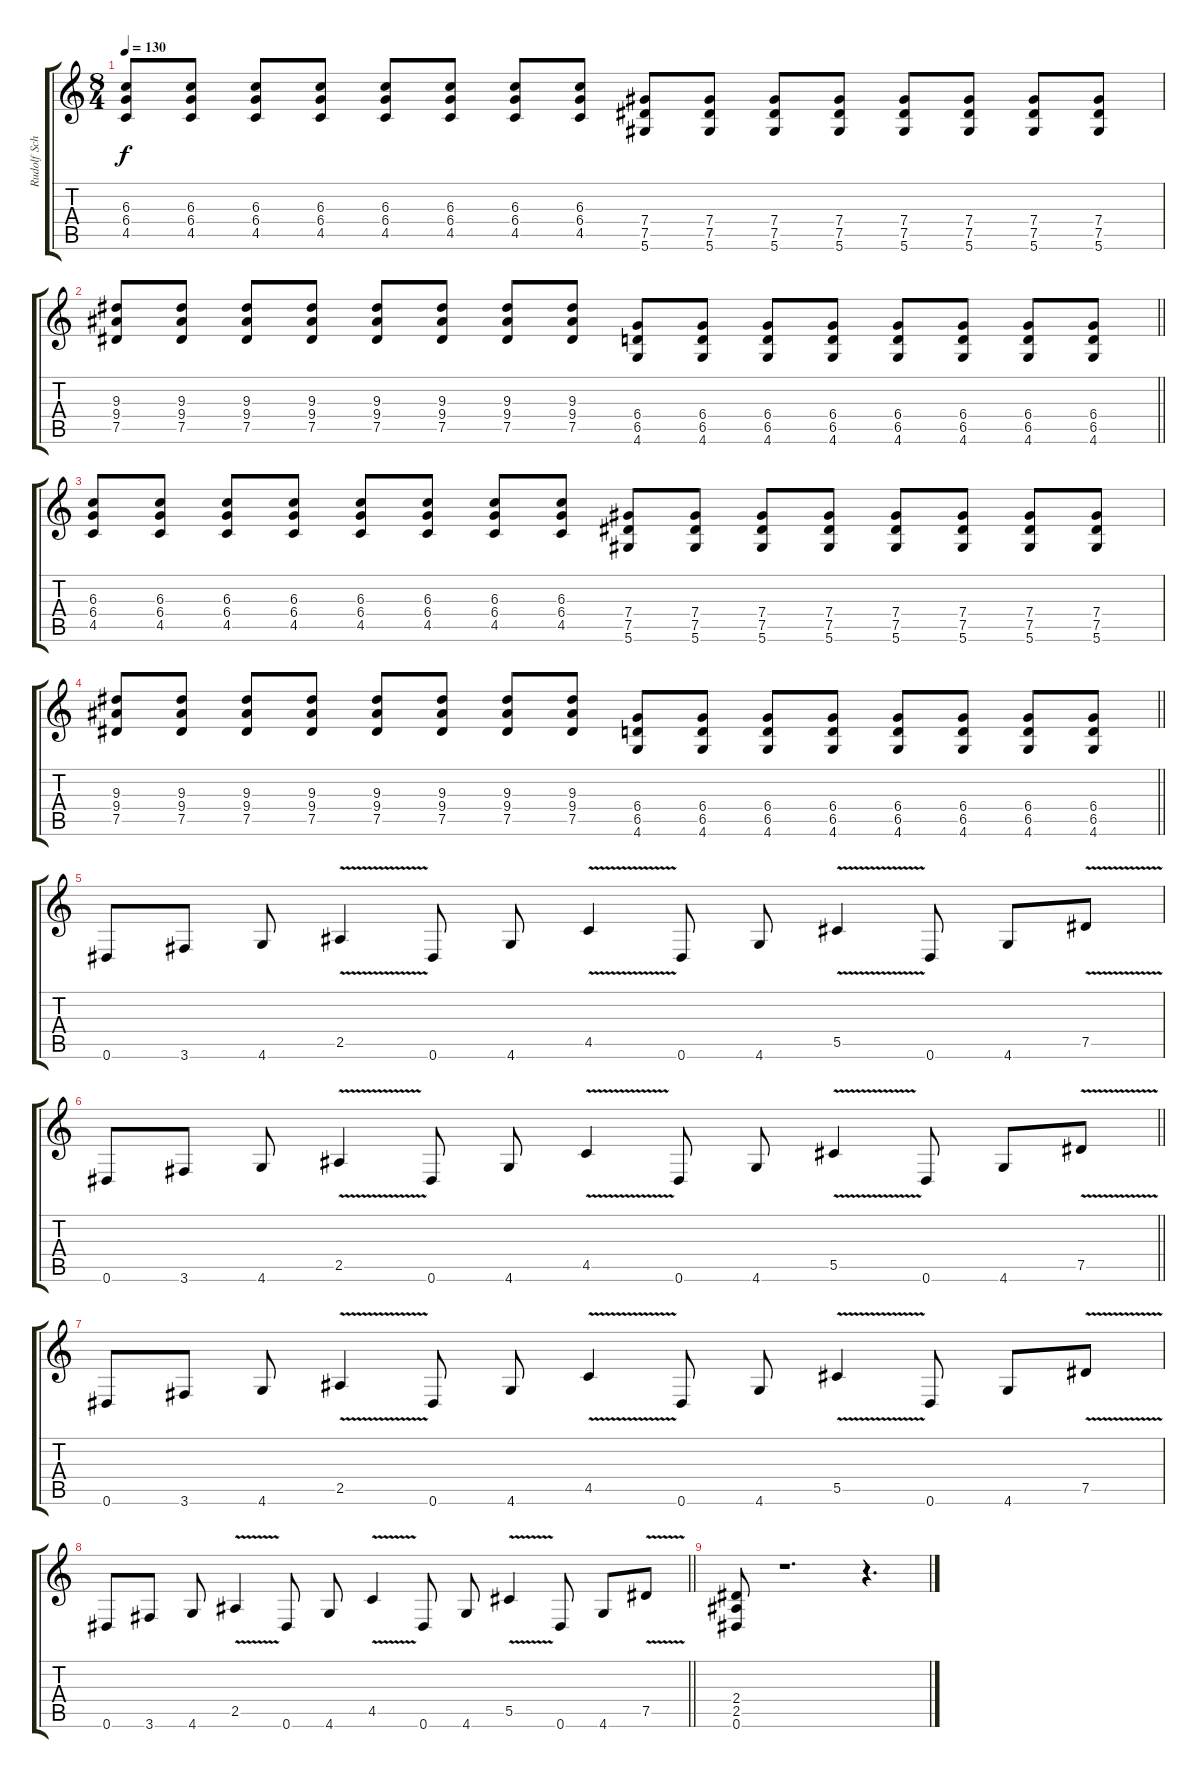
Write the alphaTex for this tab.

\track ("Rudolf Schenker" "Rudolf Sch") {instrument overdrivenguitar}
\staff {score tabs}
\tuning (Eb4 Bb3 Gb3 Db3 Ab2 Eb2) {hide}
\ts (8 4)
\tempo 130
\clef g2
\ks c
(6.3 6.4 4.5).8{dy f} (6.3 6.4 4.5).8 (6.3 6.4 4.5).8 (6.3 6.4 4.5).8 (6.3 6.4 4.5).8 (6.3 6.4 4.5).8 (6.3 6.4 4.5).8 (6.3 6.4 4.5).8 (7.4 7.5 5.6).8 (7.4 7.5 5.6).8 (7.4 7.5 5.6).8 (7.4 7.5 5.6).8 (7.4 7.5 5.6).8 (7.4 7.5 5.6).8 (7.4 7.5 5.6).8 (7.4 7.5 5.6).8 |
\barLineRight lightlight
(9.3 9.4 7.5).8 (9.3 9.4 7.5).8 (9.3 9.4 7.5).8 (9.3 9.4 7.5).8 (9.3 9.4 7.5).8 (9.3 9.4 7.5).8 (9.3 9.4 7.5).8 (9.3 9.4 7.5).8 (6.4 6.5 4.6).8 (6.4 6.5 4.6).8 (6.4 6.5 4.6).8 (6.4 6.5 4.6).8 (6.4 6.5 4.6).8 (6.4 6.5 4.6).8 (6.4 6.5 4.6).8 (6.4 6.5 4.6).8 |
(6.3 6.4 4.5).8 (6.3 6.4 4.5).8 (6.3 6.4 4.5).8 (6.3 6.4 4.5).8 (6.3 6.4 4.5).8 (6.3 6.4 4.5).8 (6.3 6.4 4.5).8 (6.3 6.4 4.5).8 (7.4 7.5 5.6).8 (7.4 7.5 5.6).8 (7.4 7.5 5.6).8 (7.4 7.5 5.6).8 (7.4 7.5 5.6).8 (7.4 7.5 5.6).8 (7.4 7.5 5.6).8 (7.4 7.5 5.6).8 |
\barLineRight lightlight
(9.3 9.4 7.5).8 (9.3 9.4 7.5).8 (9.3 9.4 7.5).8 (9.3 9.4 7.5).8 (9.3 9.4 7.5).8 (9.3 9.4 7.5).8 (9.3 9.4 7.5).8 (9.3 9.4 7.5).8 (6.4 6.5 4.6).8 (6.4 6.5 4.6).8 (6.4 6.5 4.6).8 (6.4 6.5 4.6).8 (6.4 6.5 4.6).8 (6.4 6.5 4.6).8 (6.4 6.5 4.6).8 (6.4 6.5 4.6).8 |
\section ("" "")
0.6.8 3.6.8 4.6.8 2.5{v}.4 0.6.8 4.6.8 4.5{v}.4 0.6.8 4.6.8 5.5{v}.4 0.6.8 4.6.8 7.5{v}.8 |
\barLineRight lightlight
0.6.8 3.6.8 4.6.8 2.5{v}.4 0.6.8 4.6.8 4.5{v}.4 0.6.8 4.6.8 5.5{v}.4 0.6.8 4.6.8 7.5{v}.8 |
0.6.8 3.6.8 4.6.8 2.5{v}.4 0.6.8 4.6.8 4.5{v}.4 0.6.8 4.6.8 5.5{v}.4 0.6.8 4.6.8 7.5{v}.8 |
\barLineRight lightlight
0.6.8 3.6.8 4.6.8 2.5{v}.4 0.6.8 4.6.8 4.5{v}.4 0.6.8 4.6.8 5.5{v}.4 0.6.8 4.6.8 7.5{v}.8 |
(2.4 2.5 0.6).8 r.1{d} r.4{d}
